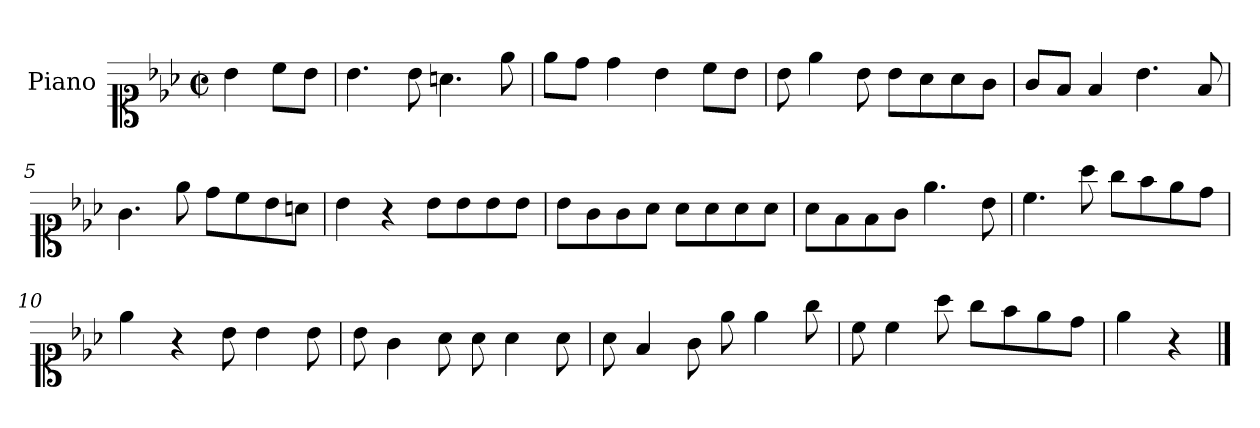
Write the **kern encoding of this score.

**kern
*part1
*staff1
*I"Piano
*I'Pno.
*clefC1
*k[b-e-a-]
*M2/2
*met(c|)
=
4b-\
8cc\L
8b-\J
=1
4.b-\
8b-\
4.an\
8ee-\
=2
8ee-\L
8dd\J
4dd\
4b-\
8cc\L
8b-\J
=3
8b-\
4ee-\
8b-\
8b-\L
8a-\
8a-\
8g\J
=4
8g/L
8f/J
4f/
4.b-\
8f/
=5
4.g\
8ee-\
8dd\L
8cc\
8b-\
8an\J
!!LO:LB:g=z
=6
4b-\
4r
8b-\L
8b-\
8b-\
8b-\J
=7
8b-\L
8g\
8g\
8a-\J
8a-\L
8a-\
8a-\
8a-\J
=8
8a-\L
8f\
8f\
8g\J
4.ee-\
8b-\
=9
4.cc\
8aa-\
8gg\L
8ff\
8ee-\
8dd\J
=10
4ee-\
4r
8b-\
4b-\
8b-\
!!LO:LB:g=z
=11
8b-\
4g\
8a-\
8a-\
4a-\
8a-\
=12
8a-\
4f/
8g\
8ee-\
4ee-\
8gg\
=13
8cc\
4cc\
8aa-\
8gg\L
8ff\
8ee-\
8dd\J
=14
4ee-\
4r
==
*-
